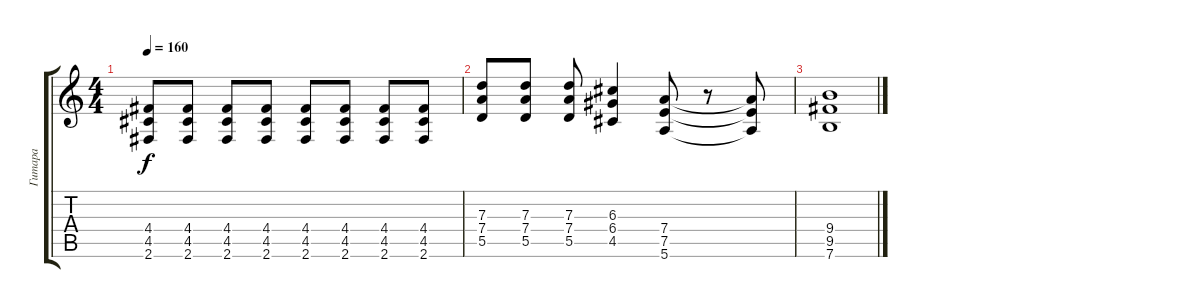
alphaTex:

\track ("Гитара" "Гитара") {instrument overdrivenguitar}
\staff {score tabs}
\tuning (E4 B3 G3 D3 A2 E2) {hide}
\ts (4 4)
\tempo 160
\clef g2
\ks c
(4.4 4.5 2.6).8{dy f} (4.4 4.5 2.6).8 (4.4 4.5 2.6).8 (4.4 4.5 2.6).8 (4.4 4.5 2.6).8 (4.4 4.5 2.6).8 (4.4 4.5 2.6).8 (4.4 4.5 2.6).8 |
(7.3 7.4 5.5).8 (7.3 7.4 5.5).8 (7.3 7.4 5.5).8 (6.3 6.4 4.5).4 (7.4 7.5 5.6).8 r.8 (7.4{t} 7.5{t} 5.6{t}).8 |
(9.4 9.5 7.6).1
